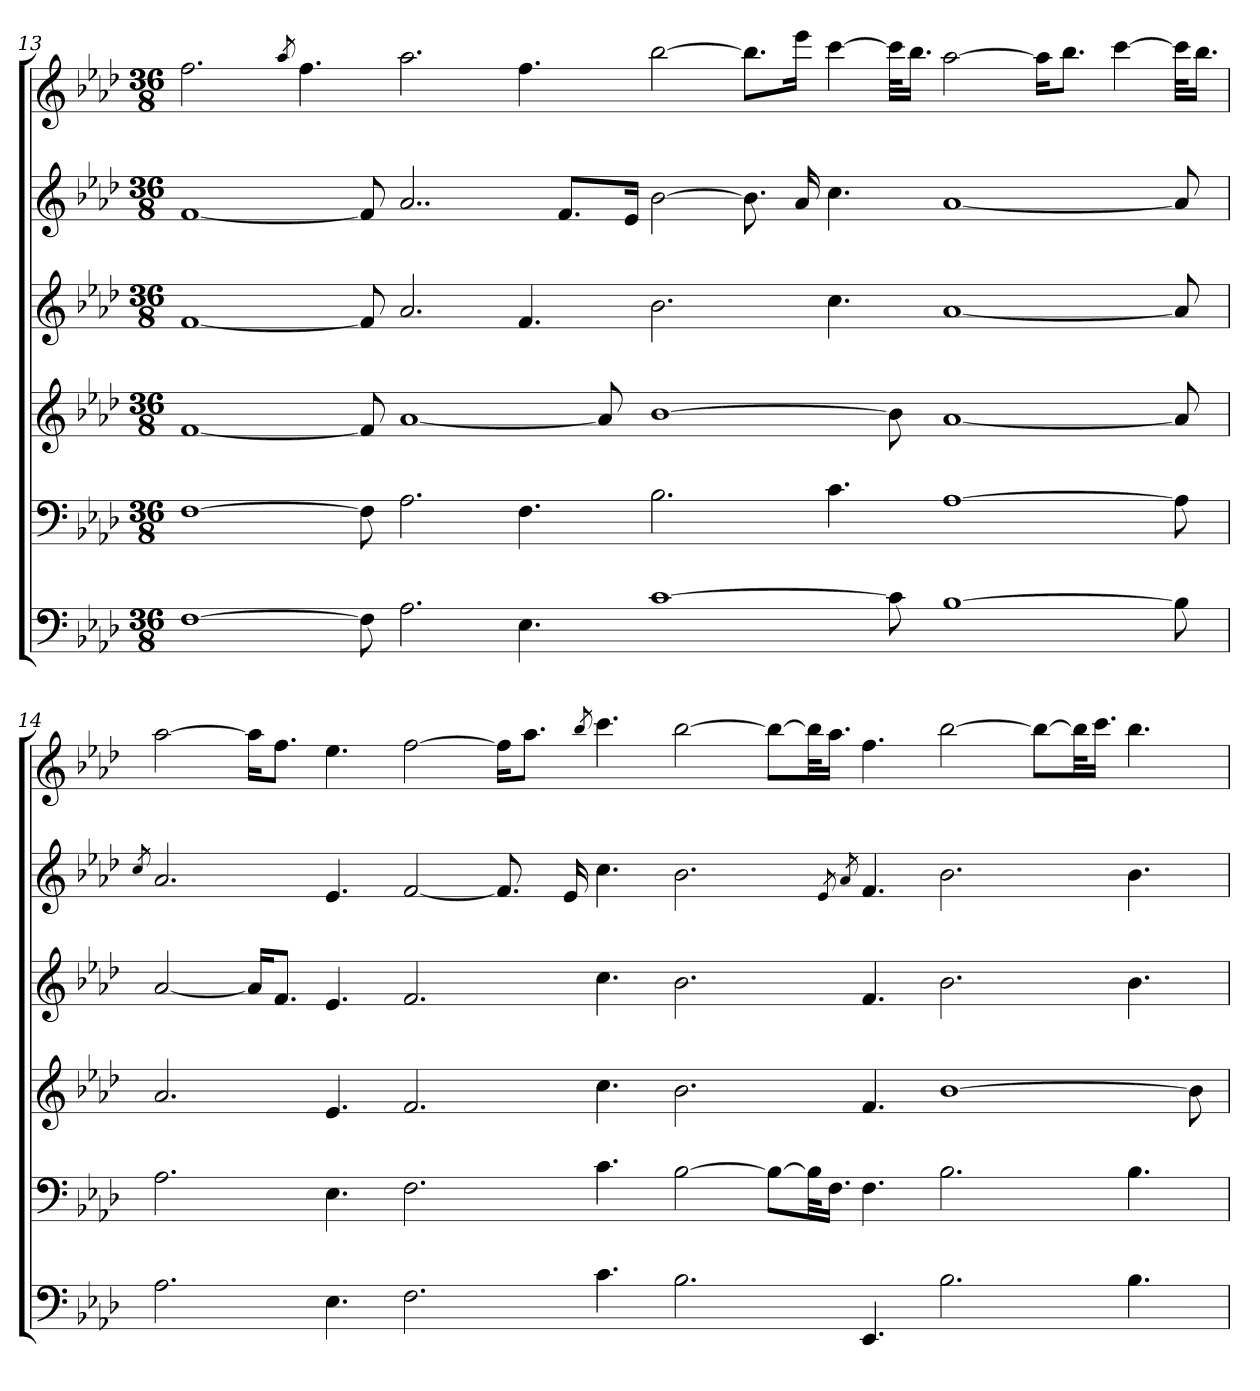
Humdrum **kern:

**kern	**kern	**kern	**kern	**kern	**kern
*part6	*part5	*part4	*part3	*part2	*part1
*staff6	*staff5	*staff4	*staff3	*staff2	*staff1
*clefF4	*clefF4	*clefG2	*clefG2	*clefG2	*clefG2
*k[b-e-a-d-]	*k[b-e-a-d-]	*k[b-e-a-d-]	*k[b-e-a-d-]	*k[b-e-a-d-]	*k[b-e-a-d-]
*M36/8	*M36/8	*M36/8	*M36/8	*M36/8	*M36/8
=13	=13	=13	=13	=13	=13
[1F	[1F	[1f	[1f	[1f	2.ff
.	.	.	.	.	8qaa-
.	.	.	.	.	4.ff
8F]	8F]	8f]	8f]	8f]	.
2.A-	2.A-	[1a-	2.a-	2..a-	2.aa-
4.E-	4.F	.	4.f	.	4.ff
.	.	.	.	8.f/L	.
.	.	8a-]	.	.	.
.	.	.	.	16e-/Jk	.
[1c	2.B-	[1b-	2.b-	[2b-	[2bb-
.	.	.	.	8.b-]	8.bb-\L]
.	.	.	.	16a-	16eee-\Jk
.	4.c	.	4.cc	4.cc	[4ccc
8c]	.	8b-]	.	.	32ccc\KLL]
.	.	.	.	.	16.bb-\JJ
[1B-	[1A-	[1a-	[1a-	[1a-	[2aa-
.	.	.	.	.	16aa-\KL]
.	.	.	.	.	8.bb-\J
.	.	.	.	.	[4ccc
8B-]	8A-]	8a-]	8a-]	8a-]	32ccc\KLL]
.	.	.	.	.	16.bb-\JJ
=14	=14	=14	=14	=14	=14
.	.	.	.	8qcc	.
2.A-	2.A-	2.a-	[2a-	2.a-	[2aa-
.	.	.	16a-/KL]	.	16aa-\KL]
.	.	.	8.f/J	.	8.ff\J
4.E-	4.E-	4.e-	4.e-	4.e-	4.ee-
2.F	2.F	2.f	2.f	[2f	[2ff
.	.	.	.	8.f]	16ff\KL]
.	.	.	.	.	8.aa-\J
.	.	.	.	16e-	.
.	.	.	.	.	8qbb-
4.c	4.c	4.cc	4.cc	4.cc	4.ccc
2.B-	[2B-	2.b-	2.b-	2.b-	[2bb-
.	8B-\L_	.	.	.	8bb-\L_
.	32B-\KL]	.	.	.	32bb-\KL]
.	16.F\JJ	.	.	.	16.aa-\JJ
.	.	.	.	8qe-	.
.	.	.	.	8qa-	.
4.EE-	4.F	4.f	4.f	4.f	4.ff
2.B-	2.B-	[1b-	2.b-	2.b-	[2bb-
.	.	.	.	.	8bb-\L_
.	.	.	.	.	32bb-\KL]
.	.	.	.	.	16.ccc\JJ
4.B-	4.B-	.	4.b-	4.b-	4.bb-
.	.	8b-]	.	.	.
=	=	=	=	=	=
*-	*-	*-	*-	*-	*-
